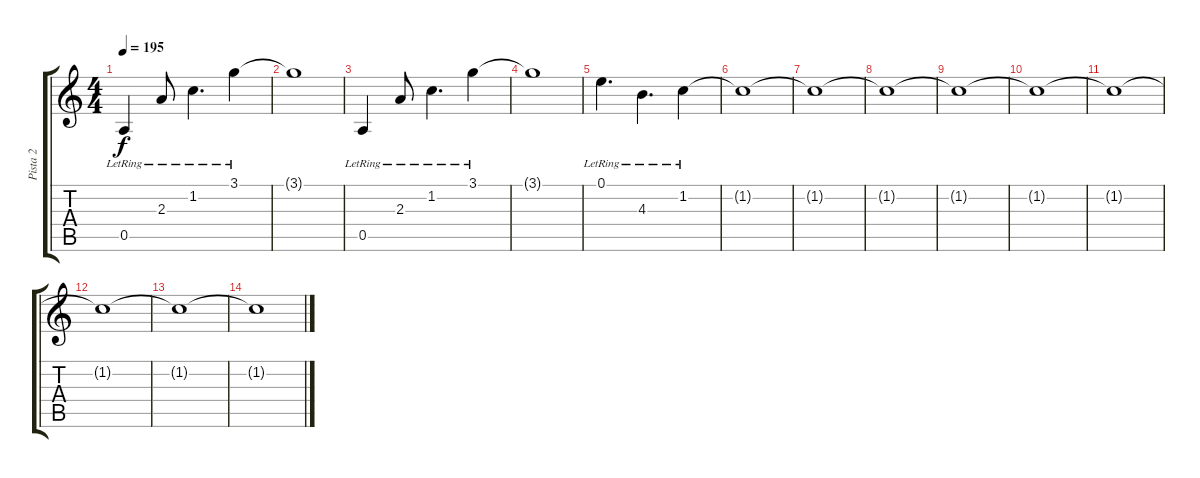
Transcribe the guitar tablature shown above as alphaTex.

\track ("Pista 2" "Pista 2") {instrument electricguitarclean}
\staff {score tabs}
\tuning (E4 B3 G3 D3 A2 E2) {hide}
\ts (4 4)
\tempo 195
\clef g2
\ks c
0.5{lr}.4{dy f} 2.3{lr}.8 1.2{lr}.4{d} 3.1{lr}.4 |
3.1{t}.1 |
0.5{lr}.4 2.3{lr}.8 1.2{lr}.4{d} 3.1{lr}.4 |
3.1{t}.1 |
0.1{lr}.4{d} 4.3{lr}.4{d} 1.2{lr}.4 |
1.2{t}.1 |
1.2{t}.1 |
1.2{t}.1 |
1.2{t}.1 |
1.2{t}.1 |
1.2{t}.1 |
1.2{t}.1 |
1.2{t}.1 |
1.2{t}.1
